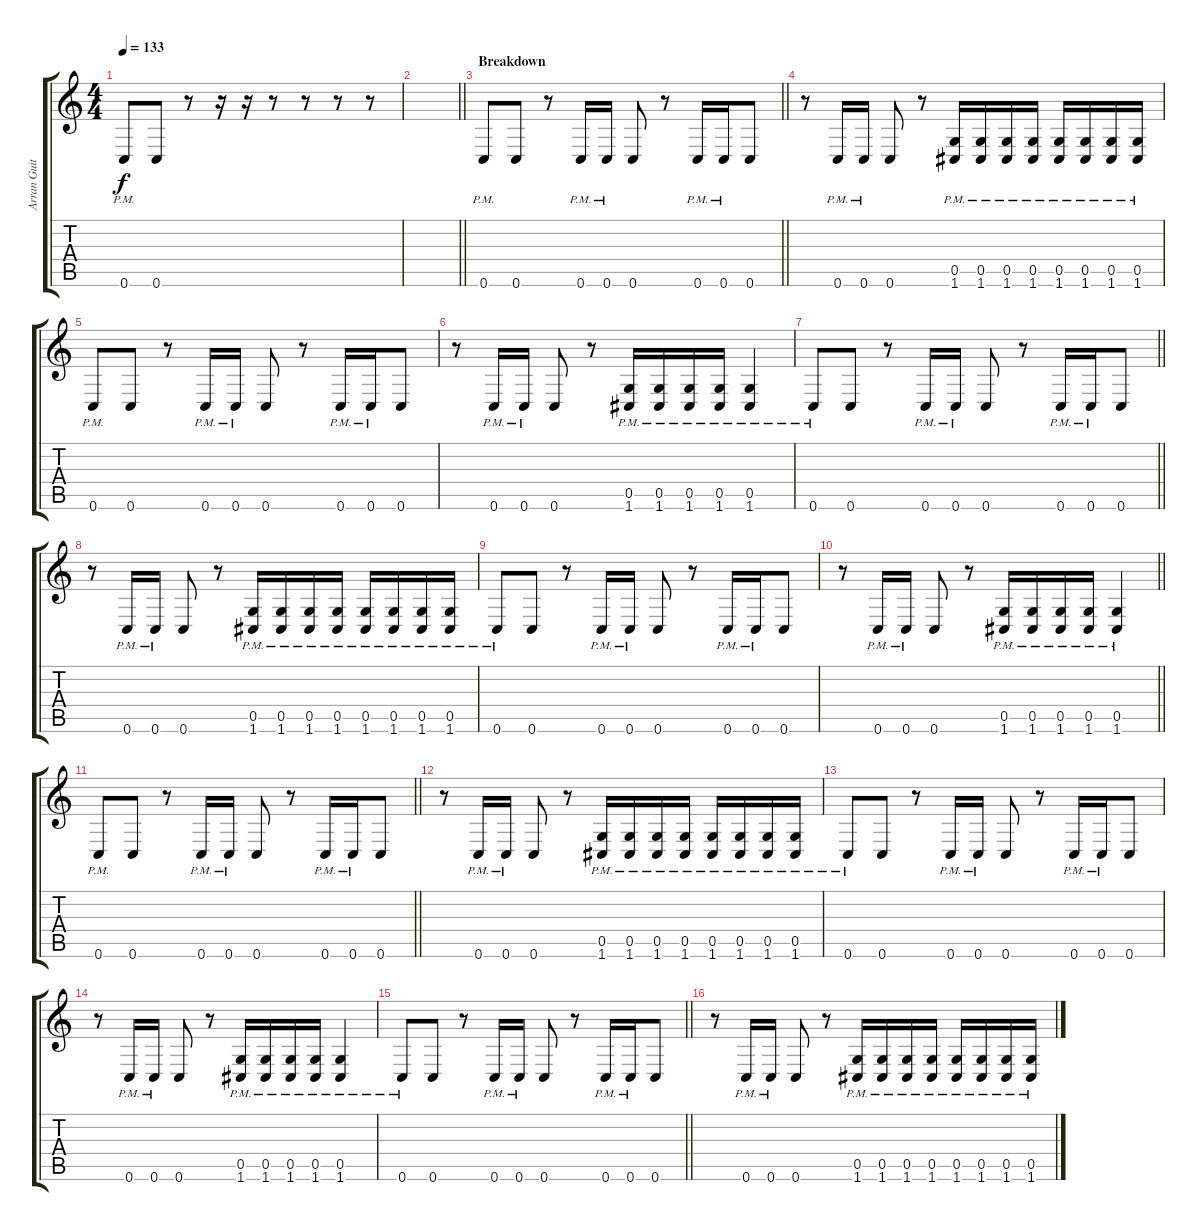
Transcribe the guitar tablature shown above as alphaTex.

\track ("Arran Guitar" "Arran Guit") {instrument distortionguitar}
\staff {score tabs}
\tuning (D4 A3 F3 C3 G2 C2) {hide}
\ts (4 4)
\tempo 133
\clef g2
\ks c
0.6{pm}.8{dy f} 0.6.8 r.8 r.16 r.16 r.8 r.8 r.8 r.8 |
\barLineRight lightlight
|
\section ("" "Breakdown")
\barLineRight lightlight
0.6{pm}.8 0.6.8 r.8 0.6{pm}.16 0.6{pm}.16 0.6.8 r.8 0.6{pm}.16 0.6{pm}.16 0.6.8 |
r.8 0.6{pm}.16 0.6{pm}.16 0.6.8 r.8 (0.5{pm} 1.6{pm}).16 (0.5{pm} 1.6{pm}).16 (0.5{pm} 1.6{pm}).16 (0.5{pm} 1.6{pm}).16 (0.5{pm} 1.6{pm}).16 (0.5{pm} 1.6{pm}).16 (0.5{pm} 1.6{pm}).16 (0.5{pm} 1.6{pm}).16 |
0.6{pm}.8 0.6.8 r.8 0.6{pm}.16 0.6{pm}.16 0.6.8 r.8 0.6{pm}.16 0.6{pm}.16 0.6.8 |
r.8 0.6{pm}.16 0.6{pm}.16 0.6.8 r.8 (0.5{pm} 1.6{pm}).16 (0.5{pm} 1.6{pm}).16 (0.5{pm} 1.6{pm}).16 (0.5{pm} 1.6{pm}).16 (0.5{pm} 1.6{pm}).4 |
\barLineRight lightlight
0.6{pm}.8 0.6.8 r.8 0.6{pm}.16 0.6{pm}.16 0.6.8 r.8 0.6{pm}.16 0.6{pm}.16 0.6.8 |
r.8 0.6{pm}.16 0.6{pm}.16 0.6.8 r.8 (0.5{pm} 1.6{pm}).16 (0.5{pm} 1.6{pm}).16 (0.5{pm} 1.6{pm}).16 (0.5{pm} 1.6{pm}).16 (0.5{pm} 1.6{pm}).16 (0.5{pm} 1.6{pm}).16 (0.5{pm} 1.6{pm}).16 (0.5{pm} 1.6{pm}).16 |
0.6{pm}.8 0.6.8 r.8 0.6{pm}.16 0.6{pm}.16 0.6.8 r.8 0.6{pm}.16 0.6{pm}.16 0.6.8 |
\barLineRight lightlight
r.8 0.6{pm}.16 0.6{pm}.16 0.6.8 r.8 (0.5{pm} 1.6{pm}).16 (0.5{pm} 1.6{pm}).16 (0.5{pm} 1.6{pm}).16 (0.5{pm} 1.6{pm}).16 (0.5{pm} 1.6{pm}).4 |
\section ("" "")
\barLineRight lightlight
0.6{pm}.8 0.6.8 r.8 0.6{pm}.16 0.6{pm}.16 0.6.8 r.8 0.6{pm}.16 0.6{pm}.16 0.6.8 |
r.8 0.6{pm}.16 0.6{pm}.16 0.6.8 r.8 (0.5{pm} 1.6{pm}).16 (0.5{pm} 1.6{pm}).16 (0.5{pm} 1.6{pm}).16 (0.5{pm} 1.6{pm}).16 (0.5{pm} 1.6{pm}).16 (0.5{pm} 1.6{pm}).16 (0.5{pm} 1.6{pm}).16 (0.5{pm} 1.6{pm}).16 |
0.6{pm}.8 0.6.8 r.8 0.6{pm}.16 0.6{pm}.16 0.6.8 r.8 0.6{pm}.16 0.6{pm}.16 0.6.8 |
r.8 0.6{pm}.16 0.6{pm}.16 0.6.8 r.8 (0.5{pm} 1.6{pm}).16 (0.5{pm} 1.6{pm}).16 (0.5{pm} 1.6{pm}).16 (0.5{pm} 1.6{pm}).16 (0.5{pm} 1.6{pm}).4 |
\barLineRight lightlight
0.6{pm}.8 0.6.8 r.8 0.6{pm}.16 0.6{pm}.16 0.6.8 r.8 0.6{pm}.16 0.6{pm}.16 0.6.8 |
r.8 0.6{pm}.16 0.6{pm}.16 0.6.8 r.8 (0.5{pm} 1.6{pm}).16 (0.5{pm} 1.6{pm}).16 (0.5{pm} 1.6{pm}).16 (0.5{pm} 1.6{pm}).16 (0.5{pm} 1.6{pm}).16 (0.5{pm} 1.6{pm}).16 (0.5{pm} 1.6{pm}).16 (0.5{pm} 1.6{pm}).16
